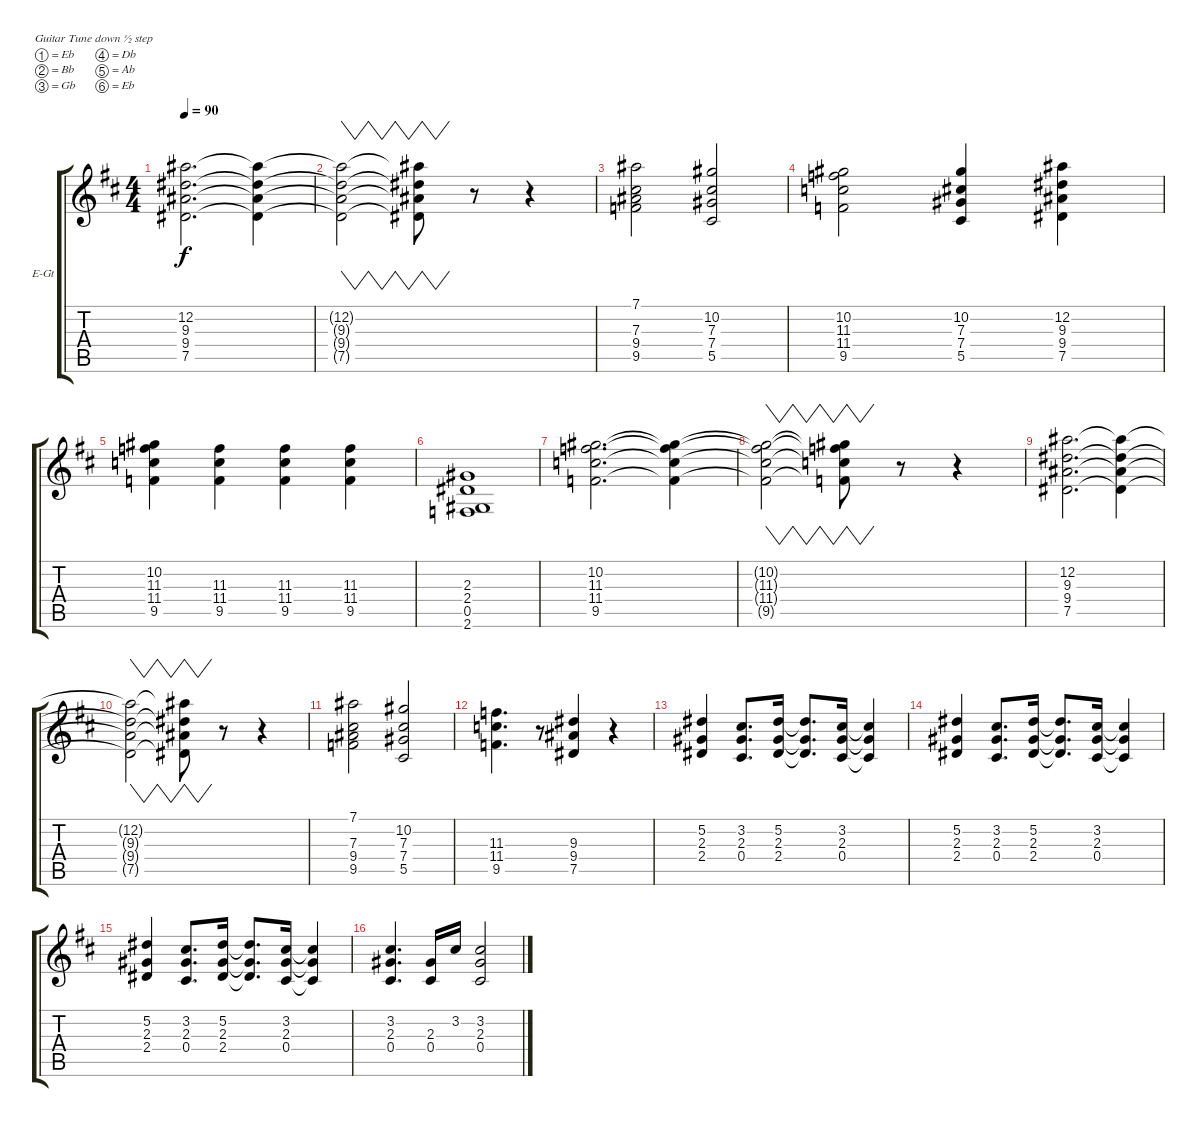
\defaultSystemsLayout 4
\bracketExtendMode groupsimilarinstruments
\firstSystemTrackNameOrientation horizontal
\otherSystemsTrackNameOrientation horizontal
\track ("Electric Guitar" "E-Gt") {instrument electricguitarclean}
\staff {score tabs}
\tuning (Eb4 Bb3 Gb3 Db3 Ab2 Eb2)
\ts (4 4)
\tempo 90
\clef g2
\ks bminor
(12.2 9.3 9.4 7.5).2{d dy f} (12.2{t} 9.3{t} 9.4{t} 7.5{t}).4 |
(12.2{t} 9.3{t} 9.4{t} 7.5{t}).2{vw} (12.2{t} 9.3{t} 9.4{t} 7.5{t}).8{vw} r.8 r.4 |
(7.1 7.3 9.4 9.5).2 (10.2 7.3 7.4 5.5).2 |
(10.2 11.3 11.4 9.5).2 (10.2 7.3 7.4 5.5).4 (12.2 9.3 9.4 7.5).4 |
(10.2 11.3 11.4 9.5).4 (11.3 11.4 9.5).4 (11.3 11.4 9.5).4 (11.3 11.4 9.5).4 |
(2.3 2.4 0.5 2.6).1 |
(10.2 11.3 11.4 9.5).2{d} (10.2{t} 11.3{t} 11.4{t} 9.5{t}).4 |
(10.2{t} 11.3{t} 11.4{t} 9.5{t}).2{vw} (10.2{t} 11.3{t} 11.4{t} 9.5{t}).8{vw} r.8 r.4 |
(12.2 9.3 9.4 7.5).2{d} (12.2{t} 9.3{t} 9.4{t} 7.5{t}).4 |
(12.2{t} 9.3{t} 9.4{t} 7.5{t}).2{vw} (12.2{t} 9.3{t} 9.4{t} 7.5{t}).8{vw} r.8 r.4 |
(7.1 7.3 9.4 9.5).2 (10.2 7.3 7.4 5.5).2 |
(11.3 11.4 9.5).4{d} r.8 (9.3 9.4 7.5).4 r.4 |
(5.2 2.3 2.4).4 (3.2 2.3 0.4).8{d} (5.2 2.3 2.4).16 (5.2{t} 2.3{t} 2.4{t}).8{d} (3.2 2.3 0.4).16 (3.2{t} 2.3{t} 0.4{t}).4 |
(5.2 2.3 2.4).4 (3.2 2.3 0.4).8{d} (5.2 2.3 2.4).16 (5.2{t} 2.3{t} 2.4{t}).8{d} (3.2 2.3 0.4).16 (3.2{t} 2.3{t} 0.4{t}).4 |
(5.2 2.3 2.4).4 (3.2 2.3 0.4).8{d} (5.2 2.3 2.4).16 (5.2{t} 2.3{t} 2.4{t}).8{d} (3.2 2.3 0.4).16 (3.2{t} 2.3{t} 0.4{t}).4 |
(3.2 2.3 0.4).4{d} (2.3 0.4).16 3.2.16 (3.2 2.3 0.4).2
